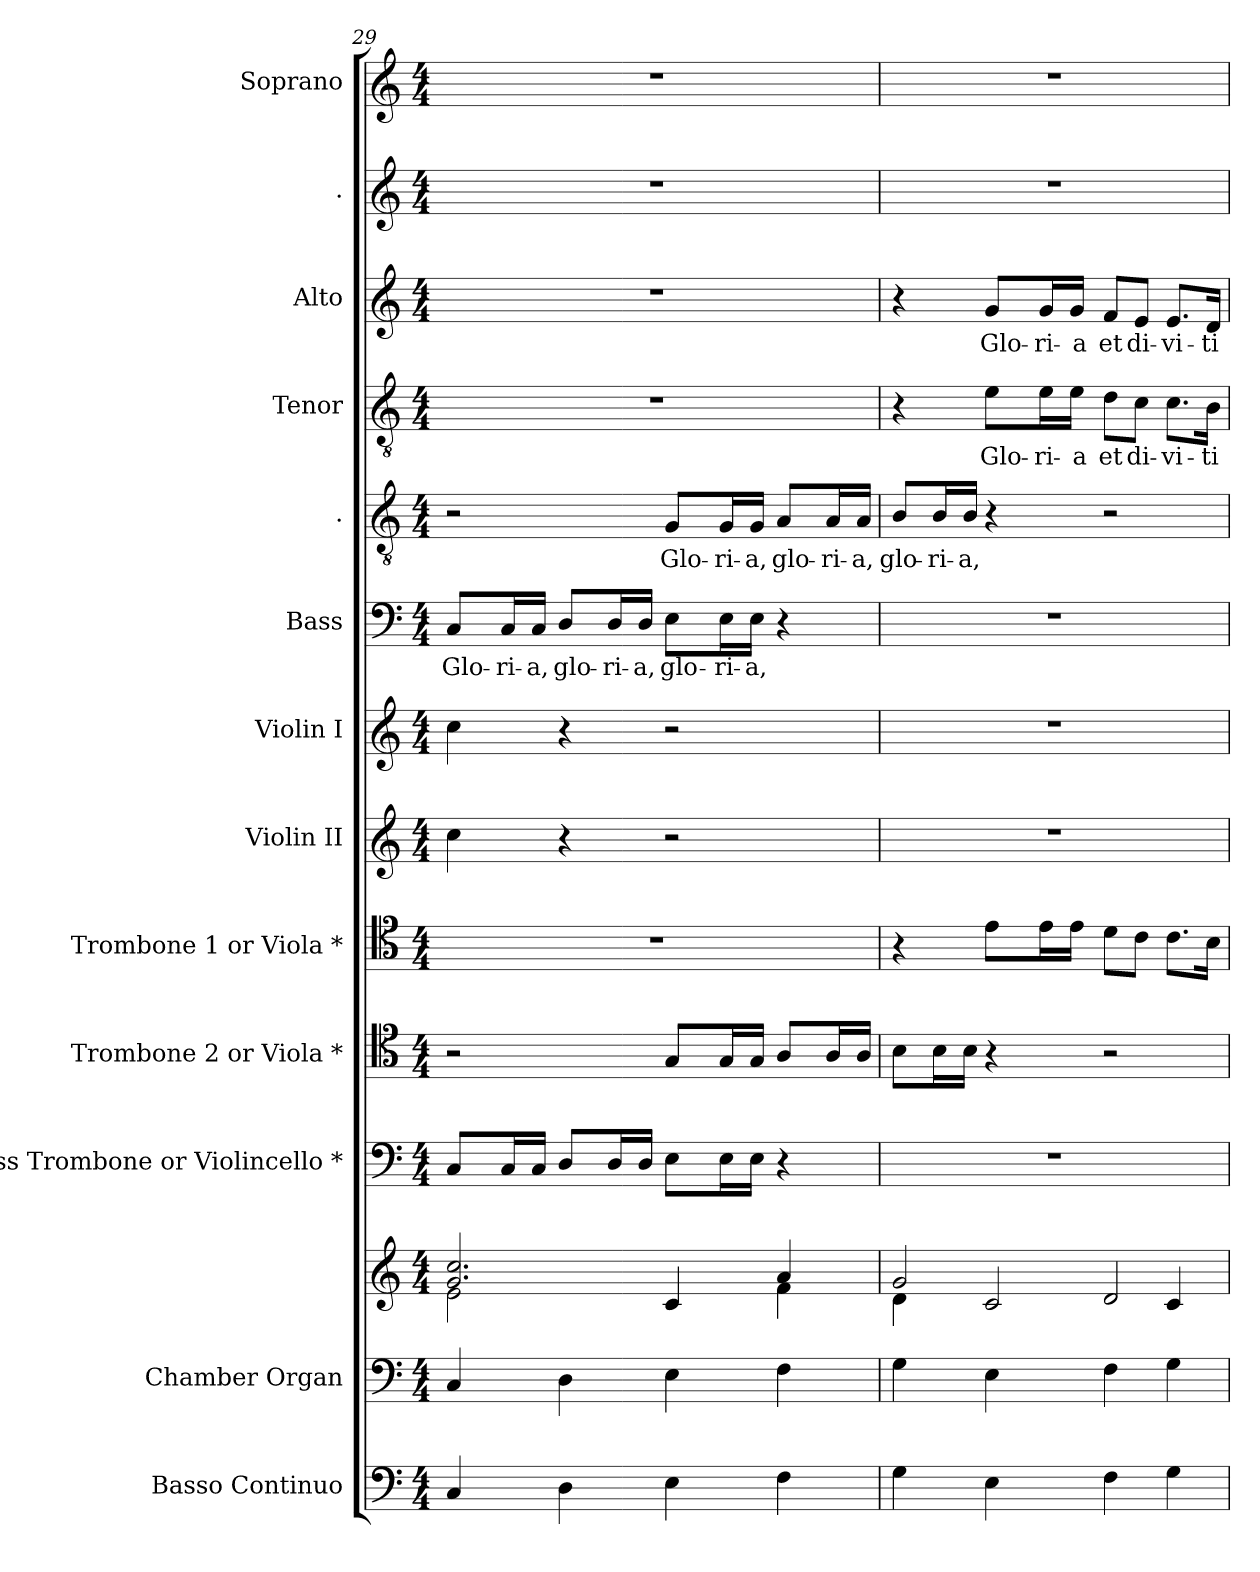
**kern	**kern	**kern	**kern	**kern	**kern	**kern	**kern	**kern	**text	**kern	**text	**kern	**text	**kern	**text	**kern	**kern
*part13	*part12	*part12	*part11	*part10	*part9	*part8	*part7	*part6	*part6	*part5	*part5	*part4	*part4	*part3	*part3	*part2	*part1
*staff14	*staff13	*staff12	*staff11	*staff10	*staff9	*staff8	*staff7	*staff6	*staff6	*staff5	*staff5	*staff4	*staff4	*staff3	*staff3	*staff2	*staff1
*I"Basso  Continuo	*I"Chamber  Organ	*	*I"Bass Trombone or Violincello *	*I"Trombone 2 or Viola *	*I"Trombone 1 or Viola *	*I"Violin II	*I"Violin I	*I"Bass	*	*I".	*	*I"Tenor	*	*I"Alto	*	*I".	*I"Soprano
*I'B Cont	*I'Org.	*	*I'B. Tbn.	*I'Tbn 2	*I'Tbn 1	*I'Vln. II	*I'Vln. I	*I'B.	*	*	*	*I'T,	*	*I'A.	*	*	*I'S.
*clefF4	*clefF4	*clefG2	*clefF4	*clefC4	*clefC4	*clefG2	*clefG2	*clefF4	*	*clefGv2	*	*clefGv2	*	*clefG2	*	*clefG2	*clefG2
*ITrd7c12	*	*	*	*	*	*	*	*	*	*ITrd7c12	*	*ITrd7c12	*	*	*	*	*
*k[]	*k[]	*k[]	*k[]	*k[]	*k[]	*k[]	*k[]	*k[]	*	*k[]	*	*k[]	*	*k[]	*	*k[]	*k[]
*C:	*C:	*C:	*C:	*C:	*C:	*C:	*C:	*C:	*	*C:	*	*C:	*	*C:	*	*C:	*C:
*M4/4	*M4/4	*M4/4	*M4/4	*M4/4	*M4/4	*M4/4	*M4/4	*M4/4	*	*M4/4	*	*M4/4	*	*M4/4	*	*M4/4	*M4/4
=29	=29	=29	=29	=29	=29	=29	=29	=29	=29	=29	=29	=29	=29	=29	=29	=29	=29
*	*	*^	*	*	*	*	*	*	*	*	*	*	*	*	*	*	*
!	!	!	!	!	!	!	!	!	!	!LO:LY:b:color=#000000	!	!	!	!	!	!	!	!
4CCi/	4Ci/	2.gi/ 2.cci	2ei\	8Ci/L	2r	1r	4cci\	4cci\	8Ci/L	Glo-	2r	.	1r	.	1r	.	1r	1r
!	!	!	!	!	!	!	!	!	!	!LO:LY:b:color=#000000	!	!	!	!	!	!	!	!
.	.	.	.	16Ci/L	.	.	.	.	16Ci/L	-ri-	.	.	.	.	.	.	.	.
!	!	!	!	!	!	!	!	!	!	!LO:LY:b:color=#000000	!	!	!	!	!	!	!	!
.	.	.	.	16Ci/JJ	.	.	.	.	16Ci/JJ	-a,	.	.	.	.	.	.	.	.
!	!	!	!	!	!	!	!	!	!	!LO:LY:b:color=#000000	!	!	!	!	!	!	!	!
4DDi\	4Di\	.	.	8Di/L	.	.	4r	4r	8Di/L	glo-	.	.	.	.	.	.	.	.
!	!	!	!	!	!	!	!	!	!	!LO:LY:b:color=#000000	!	!	!	!	!	!	!	!
.	.	.	.	16Di/L	.	.	.	.	16Di/L	-ri-	.	.	.	.	.	.	.	.
!	!	!	!	!	!	!	!	!	!	!LO:LY:b:color=#000000	!	!	!	!	!	!	!	!
.	.	.	.	16Di/JJ	.	.	.	.	16Di/JJ	-a,	.	.	.	.	.	.	.	.
!	!	!	!	!	!	!	!	!	!	!LO:LY:b:color=#000000	!	!	!	!	!	!	!	!
!	!	!	!	!	!	!	!	!	!	!	!	!LO:LY:b:color=#000000	!	!	!	!	!	!
4EEi\	4Ei\	.	4ci/	8Ei\L	8Gi/L	.	2r	2r	8Ei\L	glo-	8GGi/L	Glo-	.	.	.	.	.	.
!	!	!	!	!	!	!	!	!	!	!LO:LY:b:color=#000000	!	!	!	!	!	!	!	!
!	!	!	!	!	!	!	!	!	!	!	!	!LO:LY:b:color=#000000	!	!	!	!	!	!
.	.	.	.	16Ei\L	16Gi/L	.	.	.	16Ei\L	-ri-	16GGi/L	-ri-	.	.	.	.	.	.
!	!	!	!	!	!	!	!	!	!	!LO:LY:b:color=#000000	!	!	!	!	!	!	!	!
!	!	!	!	!	!	!	!	!	!	!	!	!LO:LY:b:color=#000000	!	!	!	!	!	!
.	.	.	.	16Ei\JJ	16Gi/JJ	.	.	.	16Ei\JJ	-a,	16GGi/JJ	-a,	.	.	.	.	.	.
!	!	!	!	!	!	!	!	!	!	!	!	!LO:LY:b:color=#000000	!	!	!	!	!	!
4FFi\	4Fi\	4ai/	4fi\	4r	8Ai/L	.	.	.	4r	.	8AAi/L	glo-	.	.	.	.	.	.
!	!	!	!	!	!	!	!	!	!	!	!	!LO:LY:b:color=#000000	!	!	!	!	!	!
.	.	.	.	.	16Ai/L	.	.	.	.	.	16AAi/L	-ri-	.	.	.	.	.	.
!	!	!	!	!	!	!	!	!	!	!	!	!LO:LY:b:color=#000000	!	!	!	!	!	!
.	.	.	.	.	16Ai/JJ	.	.	.	.	.	16AAi/JJ	-a,	.	.	.	.	.	.
!!LO:PB:g=z
=30	=30	=30	=30	=30	=30	=30	=30	=30	=30	=30	=30	=30	=30	=30	=30	=30	=30	=30
!	!	!	!	!	!	!	!	!	!	!	!	!LO:LY:b:color=#000000	!	!	!	!	!	!
4GGi\	4Gi\	2gi/	4di\	1r	8Bi\L	4r	1r	1r	1r	.	8BBi/L	glo-	4r	.	4r	.	1r	1r
!	!	!	!	!	!	!	!	!	!	!	!	!LO:LY:b:color=#000000	!	!	!	!	!	!
.	.	.	.	.	16Bi\L	.	.	.	.	.	16BBi/L	-ri-	.	.	.	.	.	.
!	!	!	!	!	!	!	!	!	!	!	!	!LO:LY:b:color=#000000	!	!	!	!	!	!
.	.	.	.	.	16Bi\JJ	.	.	.	.	.	16BBi/JJ	-a,	.	.	.	.	.	.
!	!	!	!	!	!	!	!	!	!	!	!	!	!	!LO:LY:b:color=#000000	!	!	!	!
!	!	!	!	!	!	!	!	!	!	!	!	!	!	!	!	!LO:LY:b:color=#000000	!	!
4EEi\	4Ei\	.	2ci/	.	4r	8ei\L	.	.	.	.	4r	.	8Ei\L	Glo-	8gi/L	Glo-	.	.
!	!	!	!	!	!	!	!	!	!	!	!	!	!	!LO:LY:b:color=#000000	!	!	!	!
!	!	!	!	!	!	!	!	!	!	!	!	!	!	!	!	!LO:LY:b:color=#000000	!	!
.	.	.	.	.	.	16ei\L	.	.	.	.	.	.	16Ei\L	-ri-	16gi/L	-ri-	.	.
!	!	!	!	!	!	!	!	!	!	!	!	!	!	!LO:LY:b:color=#000000	!	!	!	!
!	!	!	!	!	!	!	!	!	!	!	!	!	!	!	!	!LO:LY:b:color=#000000	!	!
.	.	.	.	.	.	16ei\JJ	.	.	.	.	.	.	16Ei\JJ	-a	16gi/JJ	-a	.	.
!	!	!	!	!	!	!	!	!	!	!	!	!	!	!LO:LY:b:color=#000000	!	!	!	!
!	!	!	!	!	!	!	!	!	!	!	!	!	!	!	!	!LO:LY:b:color=#000000	!	!
4FFi\	4Fi\	2di/	.	.	2r	8di\L	.	.	.	.	2r	.	8Di\L	et	8fi/L	et	.	.
!	!	!	!	!	!	!	!	!	!	!	!	!	!	!LO:LY:b:color=#000000	!	!	!	!
!	!	!	!	!	!	!	!	!	!	!	!	!	!	!	!	!LO:LY:b:color=#000000	!	!
.	.	.	.	.	.	8ci\J	.	.	.	.	.	.	8Ci\J	di-	8ei/J	di-	.	.
!	!	!	!	!	!	!	!	!	!	!	!	!	!	!LO:LY:b:color=#000000	!	!	!	!
!	!	!	!	!	!	!	!	!	!	!	!	!	!	!	!	!LO:LY:b:color=#000000	!	!
4GGi\	4Gi\	.	4ci/	.	.	8.ci\L	.	.	.	.	.	.	8.Ci\L	-vi-	8.ei/L	-vi-	.	.
!	!	!	!	!	!	!	!	!	!	!	!	!	!	!LO:LY:b:color=#000000	!	!	!	!
!	!	!	!	!	!	!	!	!	!	!	!	!	!	!	!	!LO:LY:b:color=#000000	!	!
.	.	.	.	.	.	16Bi\Jk	.	.	.	.	.	.	16BBi\Jk	-ti-	16di/Jk	-ti-	.	.
*	*	*v	*v	*	*	*	*	*	*	*	*	*	*	*	*	*	*	*
=	=	=	=	=	=	=	=	=	=	=	=	=	=	=	=	=	=
*-	*-	*-	*-	*-	*-	*-	*-	*-	*-	*-	*-	*-	*-	*-	*-	*-	*-
